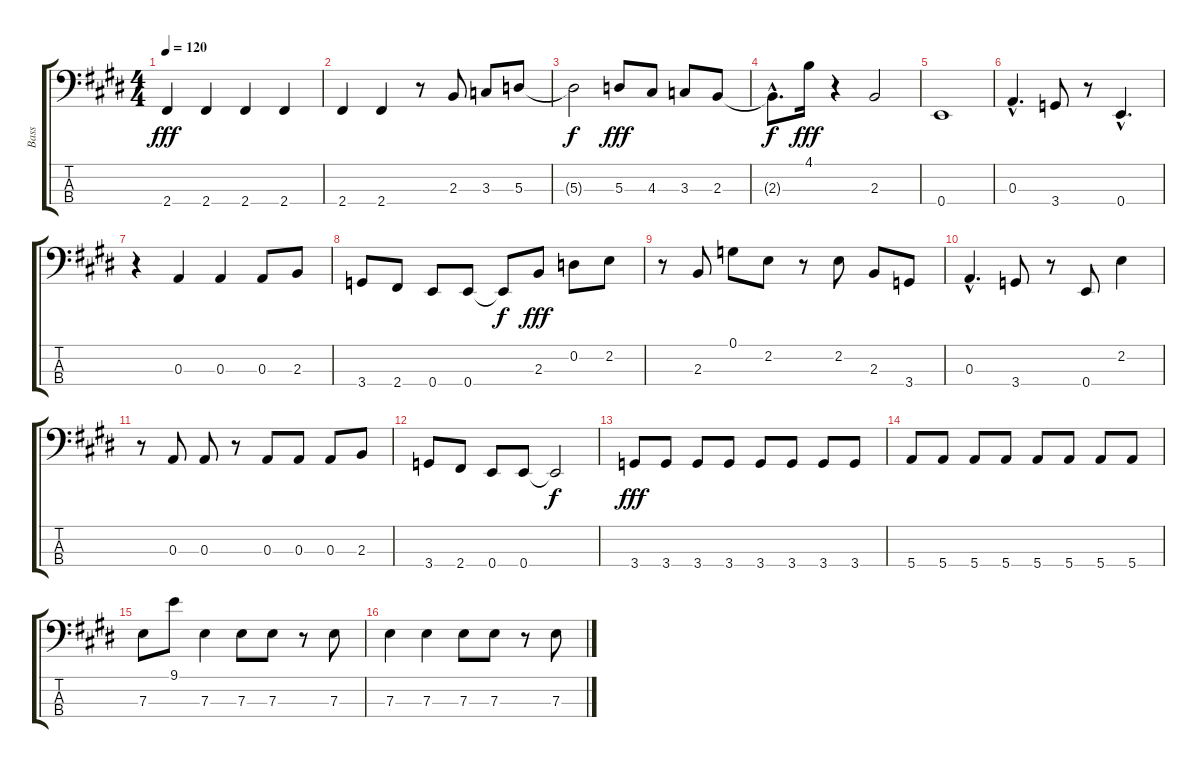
\track ("Bass" "Bass") {instrument electricbasspick}
\staff {score tabs}
\tuning (G2 D2 A1 E1) {hide}
\ts (4 4)
\tempo 120
\clef f4
\ks e
2.4.4{dy fff} 2.4.4 2.4.4 2.4.4 |
2.4.4 2.4.4 r.8 2.3.8 3.3.8 5.3.8 |
5.3{t}.2{dy f} 5.3.8{dy fff} 4.3.8 3.3.8 2.3.8 |
2.3{hac t}.8{d dy f} 4.1.16{dy fff} r.4 2.3.2 |
0.4.1 |
0.3{hac}.4{d} 3.4.8 r.8 0.4{hac}.4{d} |
r.4 0.3.4 0.3.4 0.3.8 2.3.8 |
3.4.8 2.4.8 0.4.8 0.4.8 0.4{t}.8{dy f} 2.3.8{dy fff} 0.2.8 2.2.8 |
r.8 2.3.8 0.1.8 2.2.8 r.8 2.2.8 2.3.8 3.4.8 |
0.3{hac}.4{d} 3.4.8 r.8 0.4.8 2.2.4 |
r.8 0.3.8 0.3.8 r.8 0.3.8 0.3.8 0.3.8 2.3.8 |
3.4.8 2.4.8 0.4.8 0.4.8 0.4{t}.2{dy f} |
3.4.8{dy fff} 3.4.8 3.4.8 3.4.8 3.4.8 3.4.8 3.4.8 3.4.8 |
5.4.8 5.4.8 5.4.8 5.4.8 5.4.8 5.4.8 5.4.8 5.4.8 |
7.3.8 9.1.8 7.3.4 7.3.8 7.3.8 r.8 7.3.8 |
7.3.4 7.3.4 7.3.8 7.3.8 r.8 7.3.8
